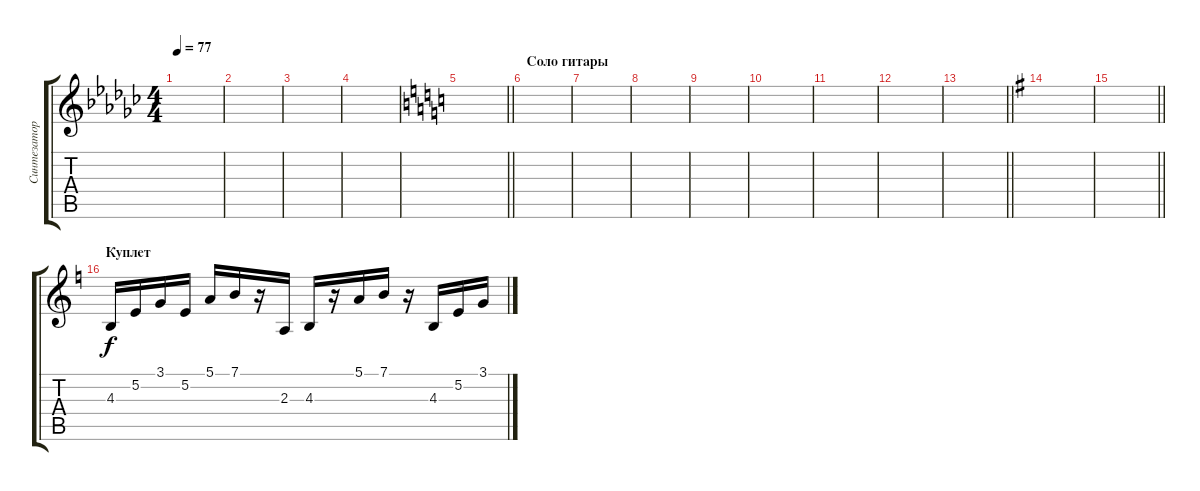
\track ("Синтезатор" "Синтезатор") {instrument fx7echoes}
\staff {score tabs}
\tuning (E4 B3 G3 D3 A2 E2) {hide}
\ts (4 4)
\tempo 77
\clef g2
\ks ebminor
|
|
|
|
\barLineRight lightlight
\ks c
|
\section ("" "Соло гитары")
|
|
|
|
|
|
|
\barLineRight lightlight
|
\section ("" "")
\ks eminor
|
\barLineRight lightlight
|
\section ("" "Куплет")
\ks c
4.3.16 5.2.16 3.1.16 5.2.16 5.1.16 7.1.16 r.16 2.3.16 4.3.16 r.16 5.1.16 7.1.16 r.16 4.3.16 5.2.16 3.1.16
